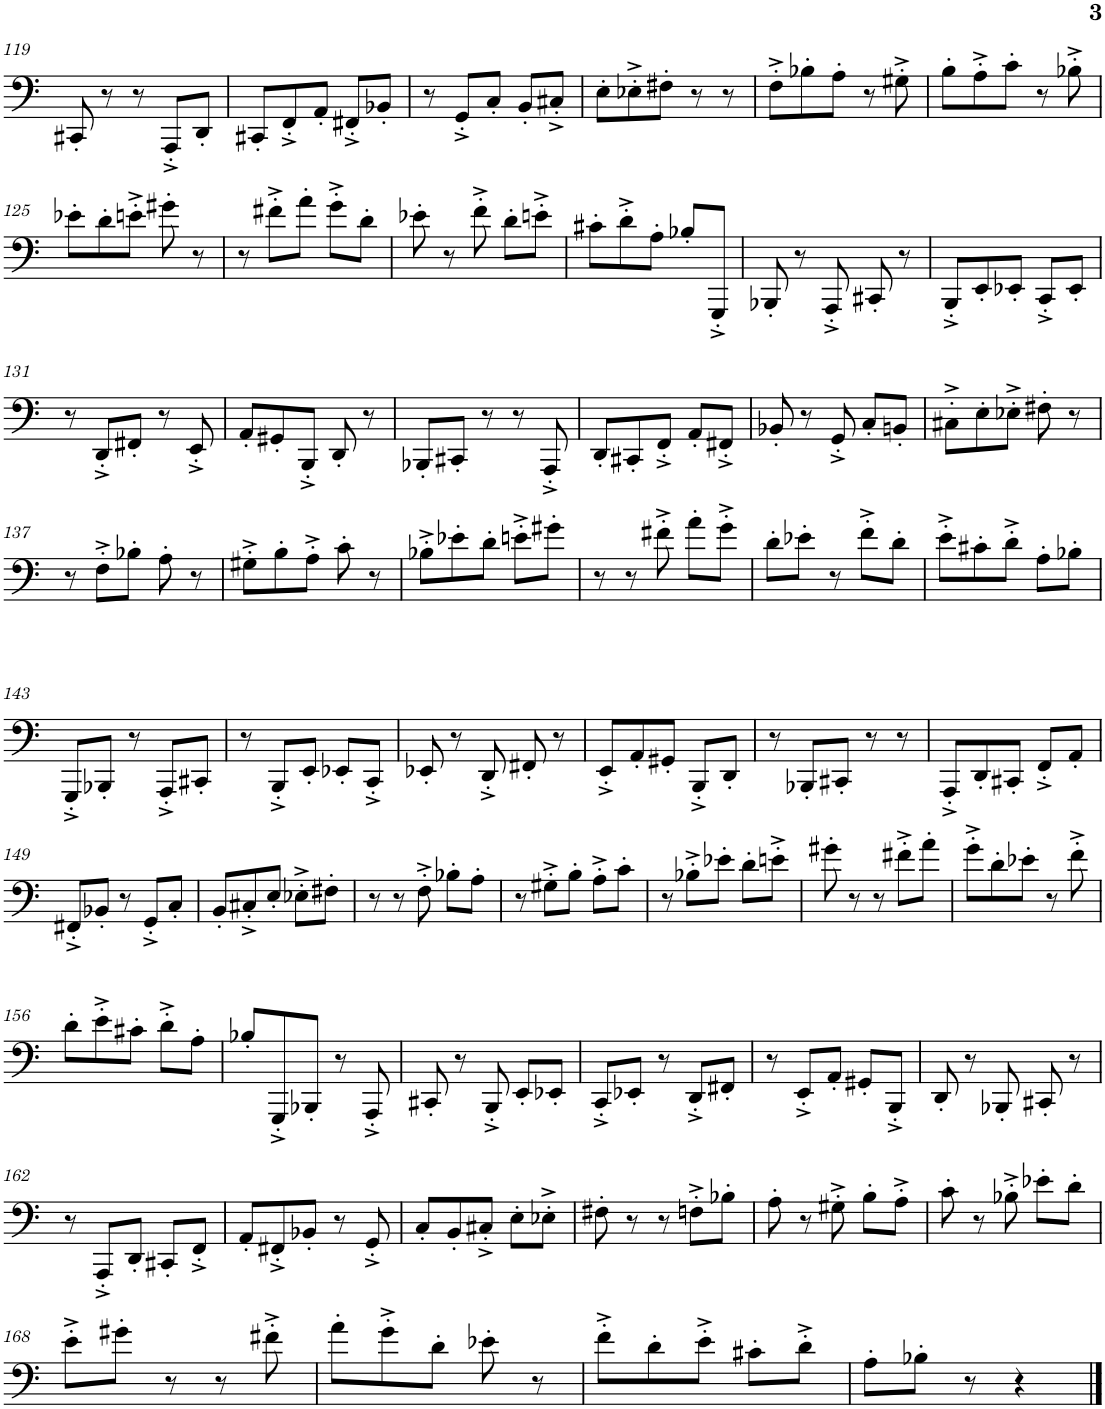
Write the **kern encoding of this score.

**kern
*part1
*staff1
*I"Saw Synthesizer
*I'Synth.
!!LO:PB:g=z
*clefF4
*k[]
*M5/8
=119
8CC#X'/
8r
8r
8AAA'^/L
8DD'/J
=120
8CC#X'/L
8FF'^/
8AA'/J
8FF#X'^/L
8BB-X'/J
=121
8r
8GG'^/L
8C'/J
8BB'/L
8C#X'^/J
=122
8E'\L
8E-X'^\
8F#X'\J
8r
8r
=123
8F'^\L
8B-X'\
8A'\J
8r
8G#X'^\
=124
8B'\L
8A'^\
8c'\J
8r
8B-X'^\
!!LO:LB:g=z
=125
8e-X'\L
8d'\
8en'^\J
8g#X'\
8r
=126
8r
8f#X'^\L
8a'\J
8g'^\L
8d'\J
=127
8e-X'\
8r
8f'^\
8d'\L
8en'^\J
=128
8c#X'\L
8d'^\
8A'\J
8B-X'/L
8GGG'^/J
=129
8BBB-X'/
8r
8AAA'^/
8CC#X'/
8r
=130
8BBB'^/L
8EE'/
8EE-X'/J
8CC'^/L
8EE-'/J
!!LO:LB:g=z
=131
8r
8DD'^/L
8FF#X'/J
8r
8EE'^/
=132
8AA'/L
8GG#X'/
8BBB'^/J
8DD'/
8r
=133
8BBB-X'/L
8CC#X'/J
8r
8r
8AAA'^/
=134
8DD'/L
8CC#X'/
8FF'^/J
8AA'/L
8FF#X'^/J
=135
8BB-X'/
8r
8GG'^/
8C'/L
8BBn'/J
=136
8C#X'^\L
8E'\
8E-X'^\J
8F#X'\
8r
!!LO:LB:g=z
=137
8r
8F'^\L
8B-X'\J
8A'\
8r
=138
8G#X'^\L
8B'\
8A'^\J
8c'\
8r
=139
8B-X'^\L
8e-X'\
8d'\J
8en'^\L
8g#X'\J
=140
8r
8r
8f#X'^\
8a'\L
8g'^\J
=141
8d'\L
8e-X'\J
8r
8f'^\L
8d'\J
=142
8e'^\L
8c#X'\
8d'^\J
8A'\L
8B-X'\J
!!LO:LB:g=z
=143
8GGG'^/L
8BBB-X'/J
8r
8AAA'^/L
8CC#X'/J
=144
8r
8BBB'^/L
8EE'/J
8EE-X'/L
8CC'^/J
=145
8EE-X'/
8r
8DD'^/
8FF#X'/
8r
=146
8EE'^/L
8AA'/
8GG#X'/J
8BBB'^/L
8DD'/J
=147
8r
8BBB-X'/L
8CC#X'/J
8r
8r
=148
8AAA'^/L
8DD'/
8CC#X'/J
8FF'^/L
8AA'/J
!!LO:LB:g=z
=149
8FF#X'^/L
8BB-X'/J
8r
8GG'^/L
8C'/J
=150
8BB'/L
8C#X'^/
8E'/J
8E-X'^\L
8F#X'\J
=151
8r
8r
8F'^\
8B-X'\L
8A'\J
=152
8r
8G#X'^\L
8B'\J
8A'^\L
8c'\J
=153
8r
8B-X'^\L
8e-X'\J
8d'\L
8en'^\J
=154
8g#X'\
8r
8r
8f#X'^\L
8a'\J
=155
8g'^\L
8d'\
8e-X'\J
8r
8f'^\
!!LO:LB:g=z
=156
8d'\L
8e'^\
8c#X'\J
8d'^\L
8A'\J
=157
8B-X'/L
8GGG'^/
8BBB-X'/J
8r
8AAA'^/
=158
8CC#X'/
8r
8BBB'^/
8EE'/L
8EE-X'/J
=159
8CC'^/L
8EE-X'/J
8r
8DD'^/L
8FF#X'/J
=160
8r
8EE'^/L
8AA'/J
8GG#X'/L
8BBB'^/J
=161
8DD'/
8r
8BBB-X'/
8CC#X'/
8r
!!LO:LB:g=z
=162
8r
8AAA'^/L
8DD'/J
8CC#X'/L
8FF'^/J
=163
8AA'/L
8FF#X'^/
8BB-X'/J
8r
8GG'^/
=164
8C'/L
8BB'/
8C#X'^/J
8E'\L
8E-X'^\J
=165
8F#X'\
8r
8r
8Fn'^\L
8B-X'\J
=166
8A'\
8r
8G#X'^\
8B'\L
8A'^\J
=167
8c'\
8r
8B-X'^\
8e-X'\L
8d'\J
!!LO:LB:g=z
=168
8e'^\L
8g#X'\J
8r
8r
8f#X'^\
=169
8a'\L
8g'^\
8d'\J
8e-X'\
8r
=170
8f'^\L
8d'\
8e'^\J
8c#X'\L
8d'^\J
=171
8A'\L
8B-X'\J
8r
4r
==
*-
